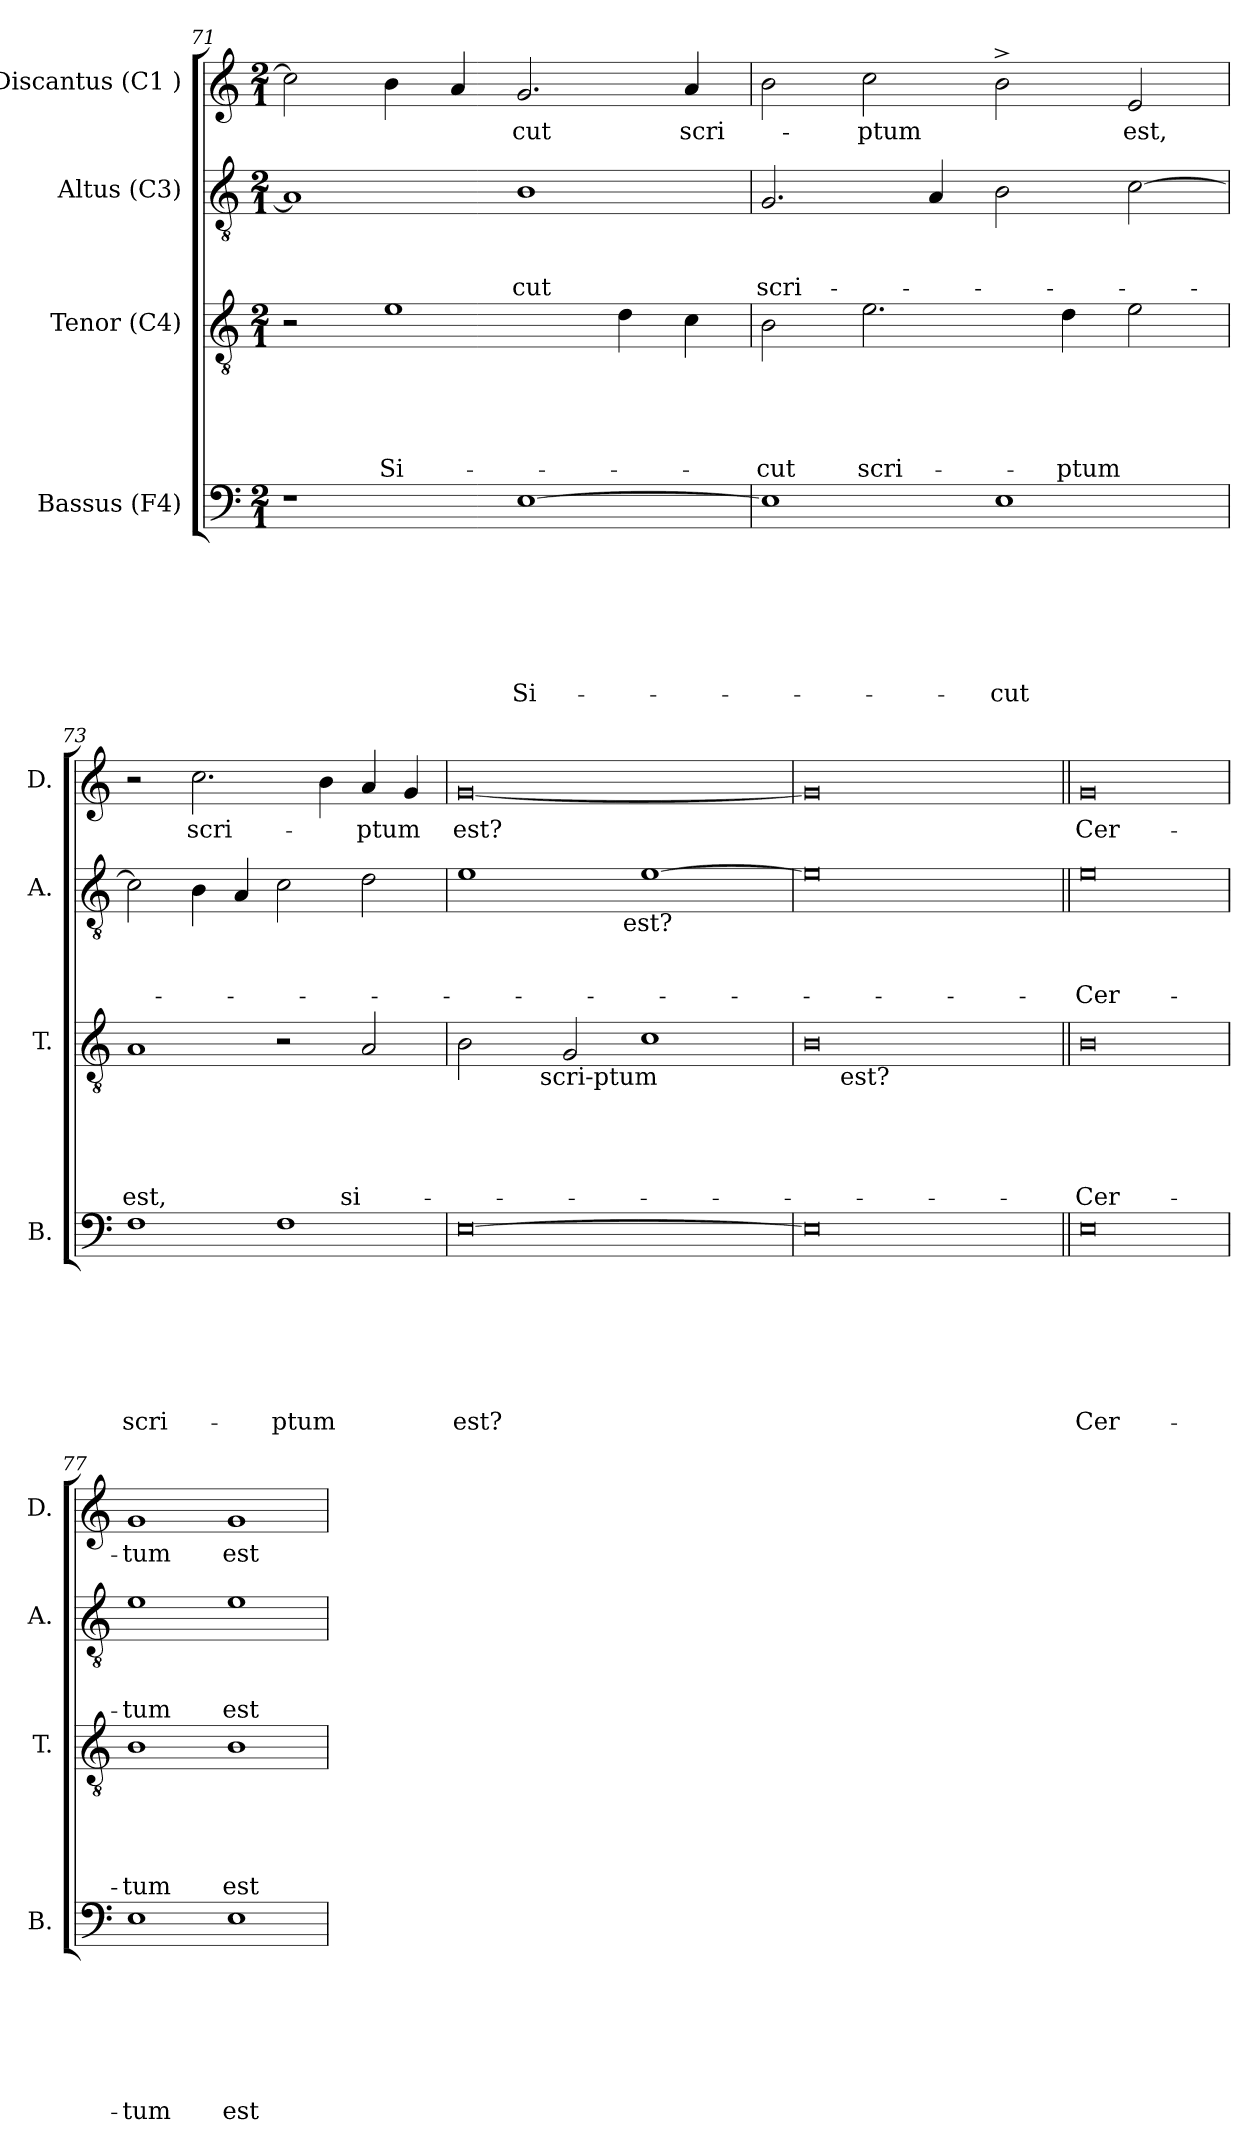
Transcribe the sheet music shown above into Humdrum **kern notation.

**kern	**text	**text	**text	**text	**text	**text	**text	**kern	**text	**text	**text	**text	**text	**kern	**text	**text	**text	**kern	**text
*part4	*part4	*part4	*part4	*part4	*part4	*part4	*part4	*part3	*part3	*part3	*part3	*part3	*part3	*part2	*part2	*part2	*part2	*part1	*part1
*staff4	*staff4	*staff4	*staff4	*staff4	*staff4	*staff4	*staff4	*staff3	*staff3	*staff3	*staff3	*staff3	*staff3	*staff2	*staff2	*staff2	*staff2	*staff1	*staff1
*I"Bassus (F4)	*	*	*	*	*	*	*	*I"Tenor (C4)	*	*	*	*	*	*I"Altus (C3)	*	*	*	*I"Discantus (C1 )	*
*I'B.	*	*	*	*	*	*	*	*I'T.	*	*	*	*	*	*I'A.	*	*	*	*I'D.	*
*clefF4	*	*	*	*	*	*	*	*clefGv2	*	*	*	*	*	*clefGv2	*	*	*	*clefG2	*
*k[]	*	*	*	*	*	*	*	*k[]	*	*	*	*	*	*k[]	*	*	*	*k[]	*
*C:	*	*	*	*	*	*	*	*C:	*	*	*	*	*	*C:	*	*	*	*C:	*
*M2/1	*	*	*	*	*	*	*	*M2/1	*	*	*	*	*	*M2/1	*	*	*	*M2/1	*
=71	=71	=71	=71	=71	=71	=71	=71	=71	=71	=71	=71	=71	=71	=71	=71	=71	=71	=71	=71
1r	.	.	.	.	.	.	.	2r	.	.	.	.	.	1A]	.	.	.	2cc\]	.
!	!	!	!	!	!	!	!	!	!	!	!	!	!LO:LY:b	!	!	!	!	!	!
.	.	.	.	.	.	.	.	1e	.	.	.	.	Si-	.	.	.	.	4b\	.
.	.	.	.	.	.	.	.	.	.	.	.	.	.	.	.	.	.	4a/	.
!	!	!	!	!	!	!	!LO:LY:b	!	!	!	!	!	!	!	!	!	!LO:LY:b	!	!LO:LY:b
[>1E	.	.	.	.	.	.	Si-	.	.	.	.	.	.	1B	.	.	-cut	2.g/	-cut
.	.	.	.	.	.	.	.	4d\	.	.	.	.	.	.	.	.	.	.	.
!	!	!	!	!	!	!	!	!	!	!	!	!	!	!	!	!	!	!	!LO:LY:b
.	.	.	.	.	.	.	.	4c\	.	.	.	.	.	.	.	.	.	4a/	scri-
=72	=72	=72	=72	=72	=72	=72	=72	=72	=72	=72	=72	=72	=72	=72	=72	=72	=72	=72	=72
!	!	!	!	!	!	!	!	!	!	!	!	!	!LO:LY:b	!	!	!	!LO:LY:b	!	!
1E]	.	.	.	.	.	.	.	2B\	.	.	.	.	-cut	2.G/	.	.	scri-	2b\	.
!	!	!	!	!	!	!	!	!	!	!	!	!	!LO:LY:b	!	!	!	!	!	!LO:LY:b
.	.	.	.	.	.	.	.	2.e\	.	.	.	.	scri-	.	.	.	.	2cc\	-ptum
.	.	.	.	.	.	.	.	.	.	.	.	.	.	4A/	.	.	.	.	.
!	!	!	!	!	!	!	!LO:LY:b	!	!	!	!	!	!	!	!	!	!	!	!
1E	.	.	.	.	.	.	-cut	.	.	.	.	.	.	2B\	.	.	.	2b^>\	.
!	!	!	!	!	!	!	!	!	!	!	!	!	!LO:LY:b	!	!	!	!	!	!
.	.	.	.	.	.	.	.	4d\	.	.	.	.	-ptum	.	.	.	.	.	.
!	!	!	!	!	!	!	!	!	!	!	!	!	!	!	!	!	!	!	!LO:LY:b
.	.	.	.	.	.	.	.	2e\	.	.	.	.	.	[>2c\	.	.	.	2e/	est,
=73	=73	=73	=73	=73	=73	=73	=73	=73	=73	=73	=73	=73	=73	=73	=73	=73	=73	=73	=73
!	!	!	!	!	!	!	!LO:LY:b	!	!	!	!	!	!LO:LY:b	!	!	!	!	!	!
1F	.	.	.	.	.	.	scri-	1A	.	.	.	.	est,	2c\]	.	.	.	2r	.
!	!	!	!	!	!	!	!	!	!	!	!	!	!	!	!	!	!	!	!LO:LY:b
.	.	.	.	.	.	.	.	.	.	.	.	.	.	4B\	.	.	.	2.cc\	scri-
.	.	.	.	.	.	.	.	.	.	.	.	.	.	4A/	.	.	.	.	.
!	!	!	!	!	!	!	!LO:LY:b	!	!	!	!	!	!	!	!	!	!	!	!
1F	.	.	.	.	.	.	-ptum	2r	.	.	.	.	.	2c\	.	.	.	.	.
.	.	.	.	.	.	.	.	.	.	.	.	.	.	.	.	.	.	4b\	.
!	!	!	!	!	!	!	!	!	!	!	!	!	!LO:LY:b	!	!	!	!	!	!LO:LY:b
.	.	.	.	.	.	.	.	2A/	.	.	.	.	si-	2d\	.	.	.	4a/	-ptum
.	.	.	.	.	.	.	.	.	.	.	.	.	.	.	.	.	.	4g/	.
!!LO:LB:g=z
=74	=74	=74	=74	=74	=74	=74	=74	=74	=74	=74	=74	=74	=74	=74	=74	=74	=74	=74	=74
!	!	!	!	!	!	!	!	!	!	!	!	!	!	!LO:TX:b:t=ptum	!	!	!	!	!
!	!	!	!	!	!	!	!	!LO:TX:b:t=cut	!	!	!	!	!	!	!	!	!	!	!
!	!	!	!	!	!	!	!LO:LY:b	!	!	!	!	!	!	!	!	!	!	!	!LO:LY:b
*	*	*	*	*	*	*	*	*^	*	*	*	*	*	*^	*	*	*	*	*
[>0E	.	.	.	.	.	.	est?	2B\	4ryy	.	.	.	.	.	1e	2...ryy	.	.	.	[<0g	est?
.	.	.	.	.	.	.	.	.	8ryy	.	.	.	.	.	.	.	.	.	.	.	.
.	.	.	.	.	.	.	.	.	32ryy	.	.	.	.	.	.	.	.	.	.	.	.
!	!	!	!	!	!	!	!	!	!LO:TX:b:t=scri-ptum	!	!	!	!	!	!	!	!	!	!	!	!
.	.	.	.	.	.	.	.	.	1ryy	.	.	.	.	.	.	.	.	.	.	.	.
.	.	.	.	.	.	.	.	2G/	.	.	.	.	.	.	.	.	.	.	.	.	.
!	!	!	!	!	!	!	!	!	!	!	!	!	!	!	!	!LO:TX:b:t=est?	!	!	!	!	!
.	.	.	.	.	.	.	.	.	.	.	.	.	.	.	.	1ryy	.	.	.	.	.
.	.	.	.	.	.	.	.	1c	.	.	.	.	.	.	[>1e	.	.	.	.	.	.
.	.	.	.	.	.	.	.	.	2ryy	.	.	.	.	.	.	.	.	.	.	.	.
.	.	.	.	.	.	.	.	.	16.ryy	.	.	.	.	.	.	.	.	.	.	.	.
.	.	.	.	.	.	.	.	.	.	.	.	.	.	.	.	16ryy	.	.	.	.	.
*	*	*	*	*	*	*	*	*	*	*	*	*	*	*	*v	*v	*	*	*	*	*
=75	=75	=75	=75	=75	=75	=75	=75	=75	=75	=75	=75	=75	=75	=75	=75	=75	=75	=75	=75	=75
0E]	.	.	.	.	.	.	.	0B	8.ryy	.	.	.	.	.	0e]	.	.	.	0g]	.
!	!	!	!	!	!	!	!	!	!LO:TX:b:t=est?	!	!	!	!	!	!	!	!	!	!	!
.	.	.	.	.	.	.	.	.	1ryy	.	.	.	.	.	.	.	.	.	.	.
.	.	.	.	.	.	.	.	.	2ryy	.	.	.	.	.	.	.	.	.	.	.
.	.	.	.	.	.	.	.	.	4ryy	.	.	.	.	.	.	.	.	.	.	.
.	.	.	.	.	.	.	.	.	16ryy	.	.	.	.	.	.	.	.	.	.	.
=76||	=76||	=76||	=76||	=76||	=76||	=76||	=76||	=76||	=76||	=76||	=76||	=76||	=76||	=76||	=76||	=76||	=76||	=76||	=76||	=76||
!	!	!	!	!	!	!	!LO:LY:b	!	!	!	!	!	!	!LO:LY:b	!	!	!	!LO:LY:b	!	!LO:LY:b
*	*	*	*	*	*	*	*	*v	*v	*	*	*	*	*	*	*	*	*	*	*
0E	.	.	.	.	.	.	Cer-	0B	.	.	.	.	-Cer-	0e	.	.	-Cer-	0g	Cer-
=77	=77	=77	=77	=77	=77	=77	=77	=77	=77	=77	=77	=77	=77	=77	=77	=77	=77	=77	=77
!	!	!	!	!	!	!	!LO:LY:b	!	!	!	!	!	!LO:LY:b	!	!	!	!LO:LY:b	!	!LO:LY:b
1E	.	.	.	.	.	.	-tum	1B	.	.	.	.	-tum	1e	.	.	-tum	1g	-tum
!	!	!	!	!	!	!	!LO:LY:b	!	!	!	!	!	!LO:LY:b	!	!	!	!LO:LY:b	!	!LO:LY:b
1E	.	.	.	.	.	.	est	1B	.	.	.	.	est	1e	.	.	est	1g	est
=	=	=	=	=	=	=	=	=	=	=	=	=	=	=	=	=	=	=	=
*-	*-	*-	*-	*-	*-	*-	*-	*-	*-	*-	*-	*-	*-	*-	*-	*-	*-	*-	*-
